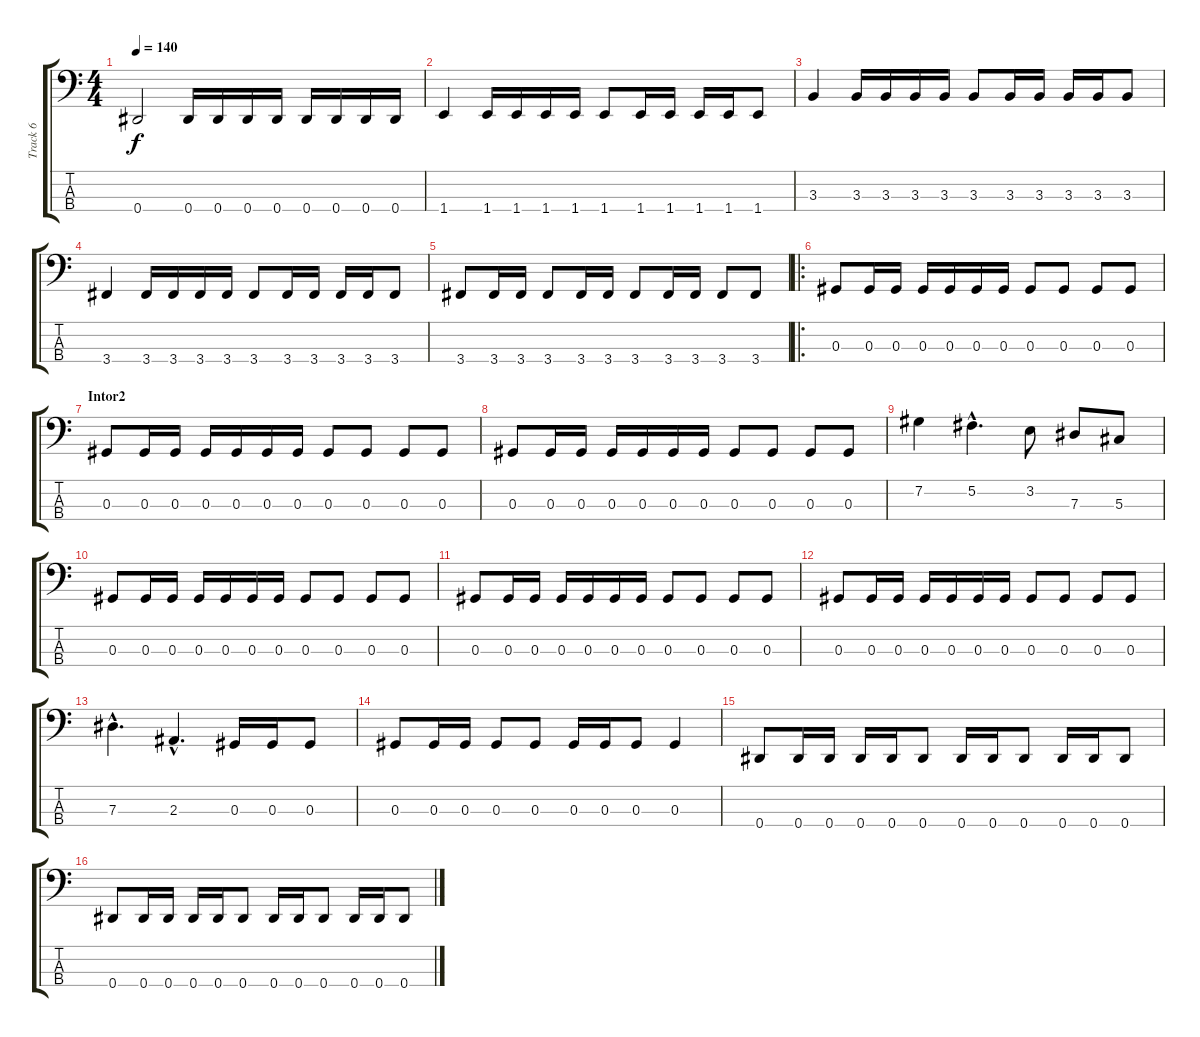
\track ("Track 6" "Track 6") {instrument electricbassfinger}
\staff {score tabs}
\tuning (Gb2 Db2 Ab1 Eb1) {hide}
\ts (4 4)
\tempo 140
\clef f4
\ks aminor
0.4.2{dy f} 0.4.16 0.4.16 0.4.16 0.4.16 0.4.16 0.4.16 0.4.16 0.4.16 |
1.4.4 1.4.16 1.4.16 1.4.16 1.4.16 1.4.8 1.4.16 1.4.16 1.4.16 1.4.16 1.4.8 |
3.3.4 3.3.16 3.3.16 3.3.16 3.3.16 3.3.8 3.3.16 3.3.16 3.3.16 3.3.16 3.3.8 |
3.4.4 3.4.16 3.4.16 3.4.16 3.4.16 3.4.8 3.4.16 3.4.16 3.4.16 3.4.16 3.4.8 |
3.4.8 3.4.16 3.4.16 3.4.8 3.4.16 3.4.16 3.4.8 3.4.16 3.4.16 3.4.8 3.4.8 |
\ro
0.3.8 0.3.16 0.3.16 0.3.16 0.3.16 0.3.16 0.3.16 0.3.8 0.3.8 0.3.8 0.3.8 |
\section ("" "Intor2")
0.3.8 0.3.16 0.3.16 0.3.16 0.3.16 0.3.16 0.3.16 0.3.8 0.3.8 0.3.8 0.3.8 |
0.3.8 0.3.16 0.3.16 0.3.16 0.3.16 0.3.16 0.3.16 0.3.8 0.3.8 0.3.8 0.3.8 |
7.2.4 5.2{hac}.4{d} 3.2.8 7.3.8 5.3.8 |
0.3.8 0.3.16 0.3.16 0.3.16 0.3.16 0.3.16 0.3.16 0.3.8 0.3.8 0.3.8 0.3.8 |
0.3.8 0.3.16 0.3.16 0.3.16 0.3.16 0.3.16 0.3.16 0.3.8 0.3.8 0.3.8 0.3.8 |
0.3.8 0.3.16 0.3.16 0.3.16 0.3.16 0.3.16 0.3.16 0.3.8 0.3.8 0.3.8 0.3.8 |
7.3{hac}.4{d} 2.3{hac}.4{d} 0.3.16 0.3.16 0.3.8 |
0.3.8 0.3.16 0.3.16 0.3.8 0.3.8 0.3.16 0.3.16 0.3.8 0.3.4 |
0.4.8 0.4.16 0.4.16 0.4.16 0.4.16 0.4.8 0.4.16 0.4.16 0.4.8 0.4.16 0.4.16 0.4.8 |
0.4.8 0.4.16 0.4.16 0.4.16 0.4.16 0.4.8 0.4.16 0.4.16 0.4.8 0.4.16 0.4.16 0.4.8
